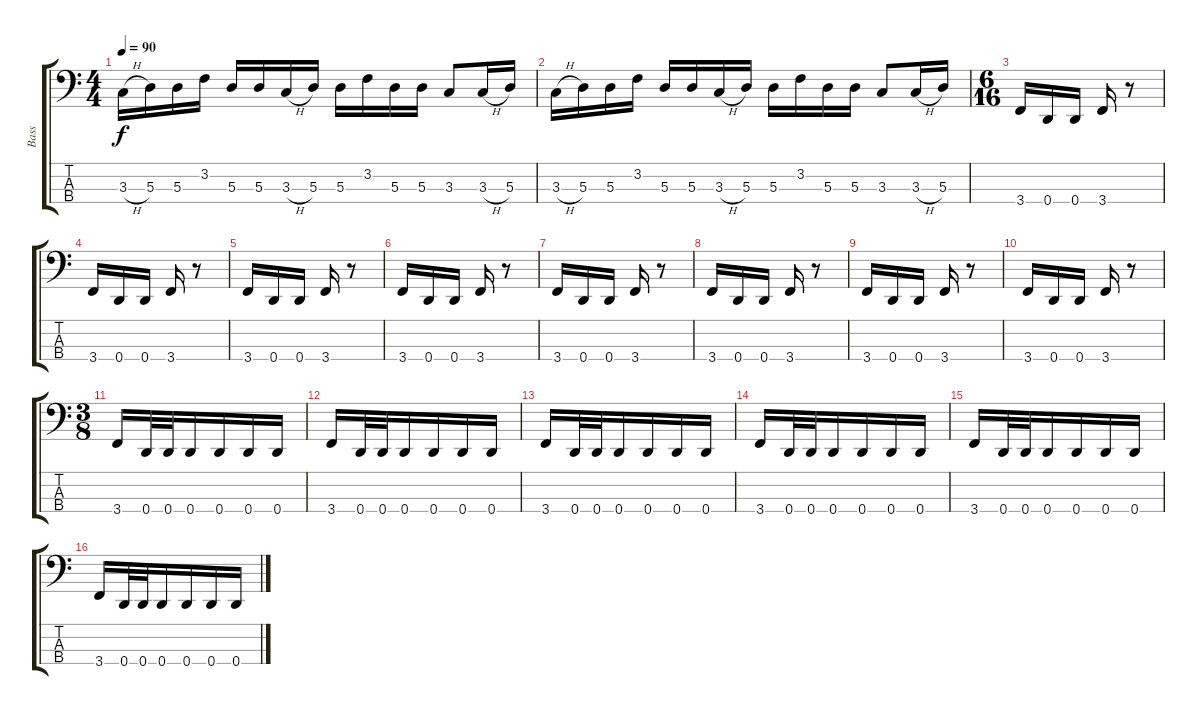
\track ("Bass" "Bass") {instrument slapbass2}
\staff {score tabs}
\tuning (G2 D2 A1 D1) {hide}
\ts (4 4)
\tempo 90
\clef f4
\ks c
3.3{h}.16{dy f} 5.3.16 5.3.16 3.2.16 5.3.16 5.3.16 3.3{h}.16 5.3.16 5.3.16 3.2.16 5.3.16 5.3.16 3.3.8 3.3{h}.16 5.3.16 |
3.3{h}.16 5.3.16 5.3.16 3.2.16 5.3.16 5.3.16 3.3{h}.16 5.3.16 5.3.16 3.2.16 5.3.16 5.3.16 3.3.8 3.3{h}.16 5.3.16 |
\ts (6 16)
3.4.16 0.4.16 0.4.16 3.4.16 r.8 |
3.4.16 0.4.16 0.4.16 3.4.16 r.8 |
3.4.16 0.4.16 0.4.16 3.4.16 r.8 |
3.4.16 0.4.16 0.4.16 3.4.16 r.8 |
3.4.16 0.4.16 0.4.16 3.4.16 r.8 |
3.4.16 0.4.16 0.4.16 3.4.16 r.8 |
3.4.16 0.4.16 0.4.16 3.4.16 r.8 |
3.4.16 0.4.16 0.4.16 3.4.16 r.8 |
\ts (3 8)
3.4.16 0.4.32 0.4.32 0.4.16 0.4.16 0.4.16 0.4.16 |
3.4.16 0.4.32 0.4.32 0.4.16 0.4.16 0.4.16 0.4.16 |
3.4.16 0.4.32 0.4.32 0.4.16 0.4.16 0.4.16 0.4.16 |
3.4.16 0.4.32 0.4.32 0.4.16 0.4.16 0.4.16 0.4.16 |
3.4.16 0.4.32 0.4.32 0.4.16 0.4.16 0.4.16 0.4.16 |
3.4.16 0.4.32 0.4.32 0.4.16 0.4.16 0.4.16 0.4.16
